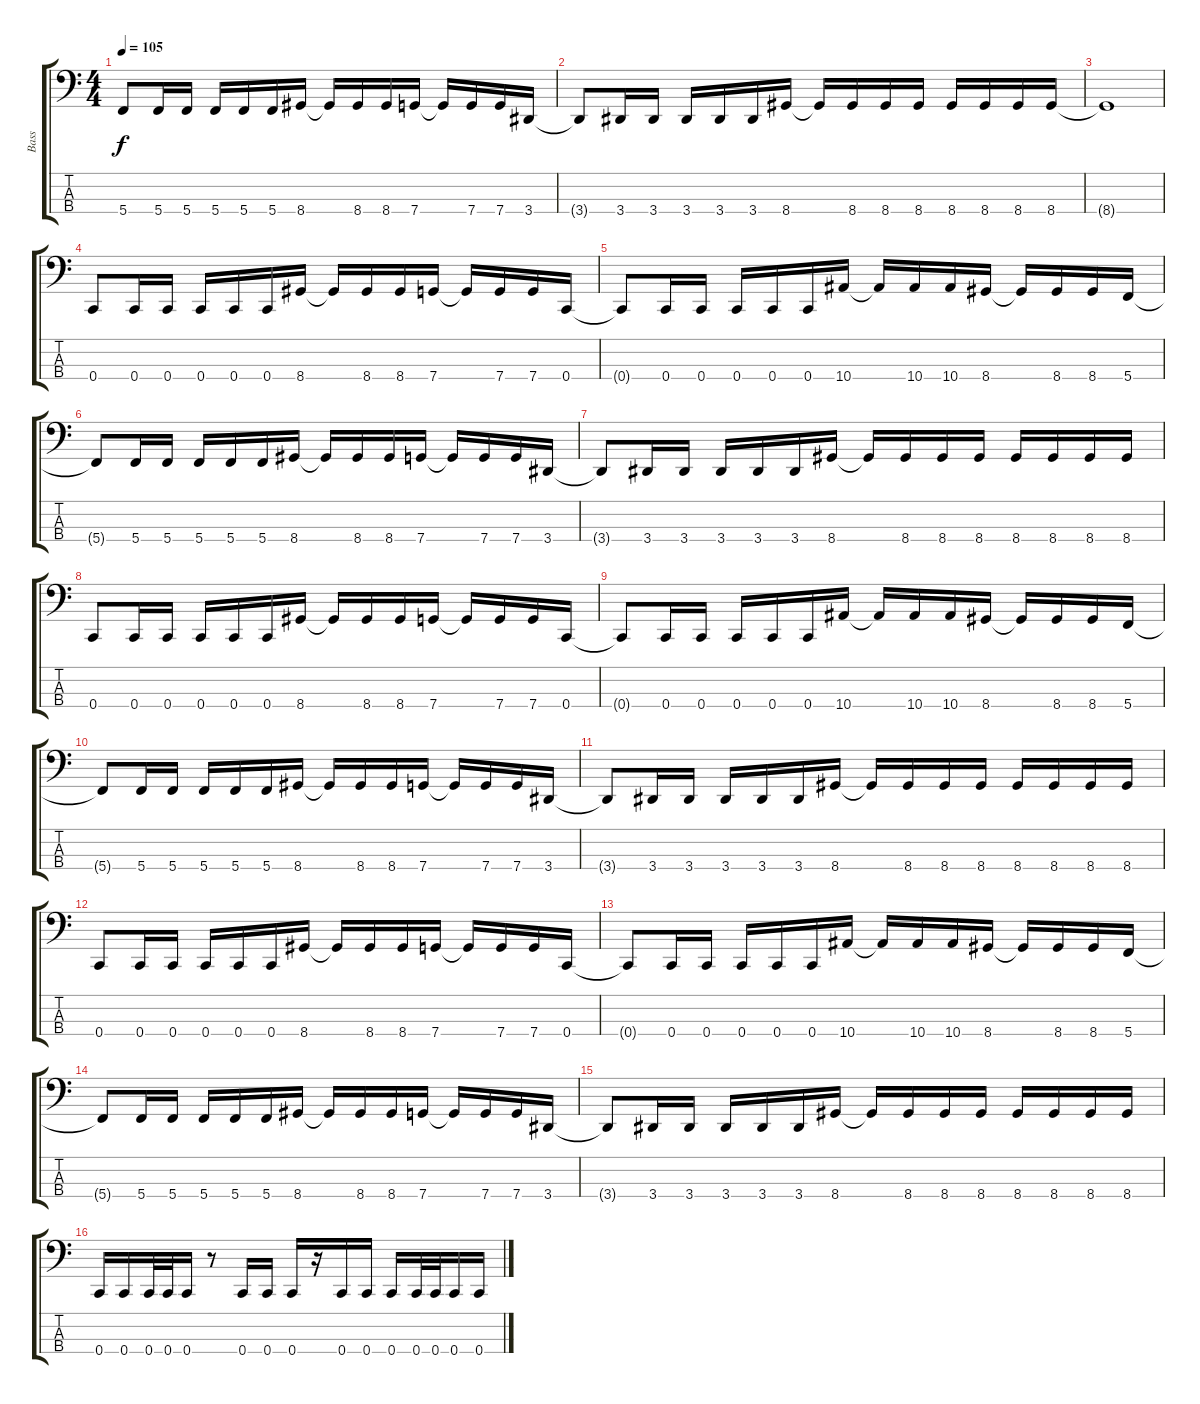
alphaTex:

\track ("Bass" "Bass") {instrument electricbasspick}
\staff {score tabs}
\tuning (F2 C2 G1 C1) {hide}
\ts (4 4)
\tempo 105
\clef f4
\ks c
5.4{t}.8{dy f} 5.4.16 5.4.16 5.4.16 5.4.16 5.4.16 8.4.16 8.4{t}.16 8.4.16 8.4.16 7.4.16 7.4{t}.16 7.4.16 7.4.16 3.4.16 |
3.4{t}.8 3.4.16 3.4.16 3.4.16 3.4.16 3.4.16 8.4.16 8.4{t}.16 8.4.16 8.4.16 8.4.16 8.4.16 8.4.16 8.4.16 8.4.16 |
8.4{t}.1 |
0.4.8 0.4.16 0.4.16 0.4.16 0.4.16 0.4.16 8.4.16 8.4{t}.16 8.4.16 8.4.16 7.4.16 7.4{t}.16 7.4.16 7.4.16 0.4.16 |
0.4{t}.8 0.4.16 0.4.16 0.4.16 0.4.16 0.4.16 10.4.16 10.4{t}.16 10.4.16 10.4.16 8.4.16 8.4{t}.16 8.4.16 8.4.16 5.4.16 |
5.4{t}.8 5.4.16 5.4.16 5.4.16 5.4.16 5.4.16 8.4.16 8.4{t}.16 8.4.16 8.4.16 7.4.16 7.4{t}.16 7.4.16 7.4.16 3.4.16 |
3.4{t}.8 3.4.16 3.4.16 3.4.16 3.4.16 3.4.16 8.4.16 8.4{t}.16 8.4.16 8.4.16 8.4.16 8.4.16 8.4.16 8.4.16 8.4.16 |
0.4.8 0.4.16 0.4.16 0.4.16 0.4.16 0.4.16 8.4.16 8.4{t}.16 8.4.16 8.4.16 7.4.16 7.4{t}.16 7.4.16 7.4.16 0.4.16 |
0.4{t}.8 0.4.16 0.4.16 0.4.16 0.4.16 0.4.16 10.4.16 10.4{t}.16 10.4.16 10.4.16 8.4.16 8.4{t}.16 8.4.16 8.4.16 5.4.16 |
5.4{t}.8 5.4.16 5.4.16 5.4.16 5.4.16 5.4.16 8.4.16 8.4{t}.16 8.4.16 8.4.16 7.4.16 7.4{t}.16 7.4.16 7.4.16 3.4.16 |
3.4{t}.8 3.4.16 3.4.16 3.4.16 3.4.16 3.4.16 8.4.16 8.4{t}.16 8.4.16 8.4.16 8.4.16 8.4.16 8.4.16 8.4.16 8.4.16 |
0.4.8 0.4.16 0.4.16 0.4.16 0.4.16 0.4.16 8.4.16 8.4{t}.16 8.4.16 8.4.16 7.4.16 7.4{t}.16 7.4.16 7.4.16 0.4.16 |
0.4{t}.8 0.4.16 0.4.16 0.4.16 0.4.16 0.4.16 10.4.16 10.4{t}.16 10.4.16 10.4.16 8.4.16 8.4{t}.16 8.4.16 8.4.16 5.4.16 |
5.4{t}.8 5.4.16 5.4.16 5.4.16 5.4.16 5.4.16 8.4.16 8.4{t}.16 8.4.16 8.4.16 7.4.16 7.4{t}.16 7.4.16 7.4.16 3.4.16 |
3.4{t}.8 3.4.16 3.4.16 3.4.16 3.4.16 3.4.16 8.4.16 8.4{t}.16 8.4.16 8.4.16 8.4.16 8.4.16 8.4.16 8.4.16 8.4.16 |
0.4.16 0.4.16 0.4.32 0.4.32 0.4.16 r.8 0.4.16 0.4.16 0.4.16 r.16 0.4.16 0.4.16 0.4.16 0.4.32 0.4.32 0.4.16 0.4.16
